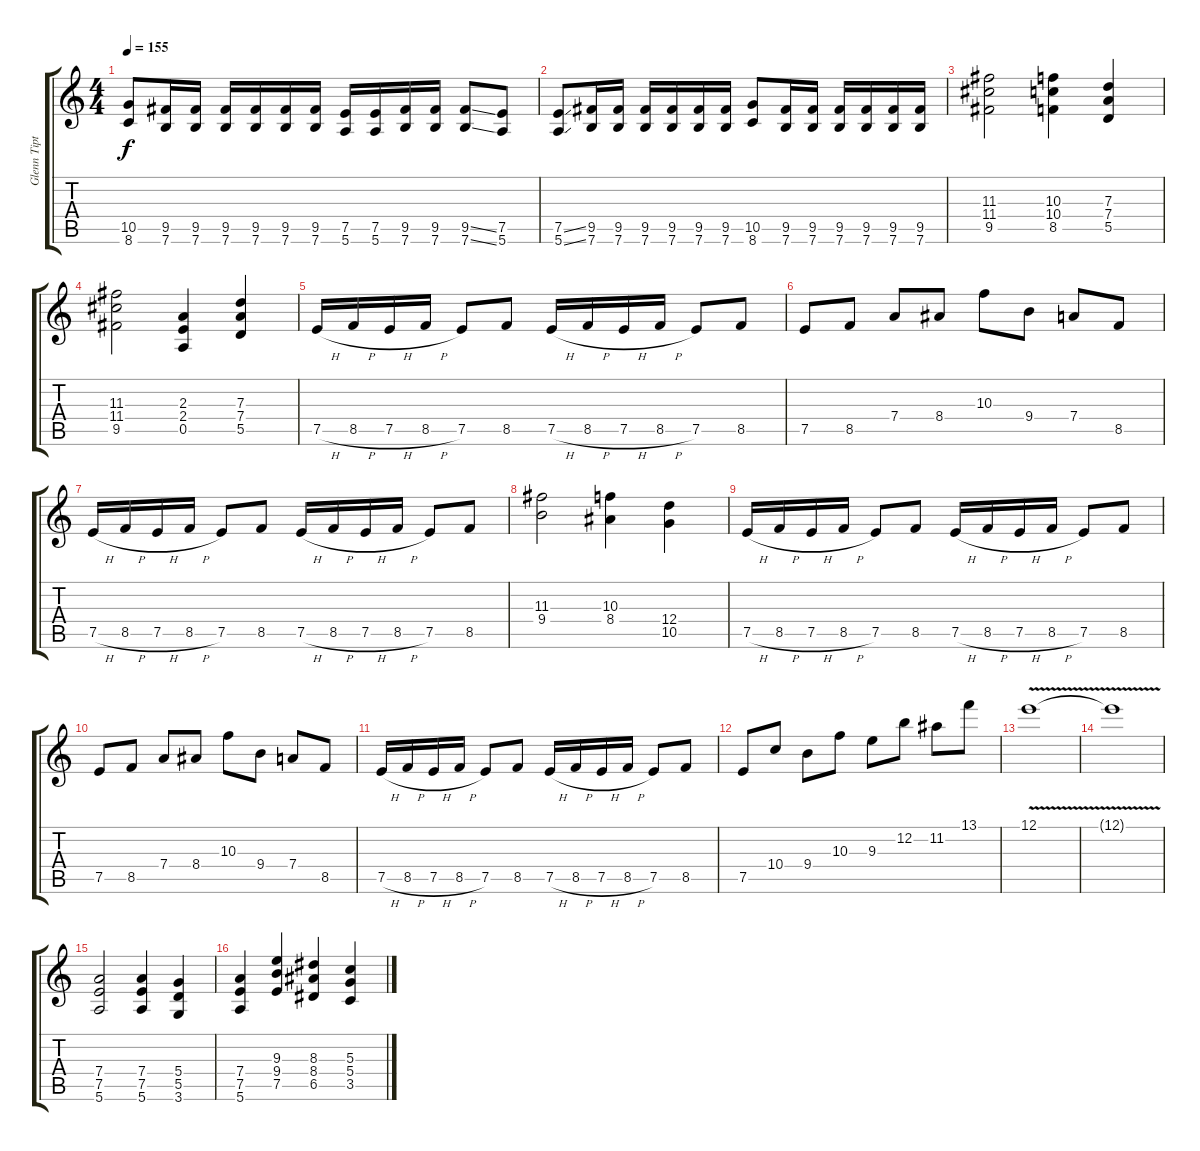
\track ("Glenn Tipton" "Glenn Tipt") {instrument distortionguitar}
\staff {score tabs}
\tuning (E4 B3 G3 D3 A2 E2) {hide}
\ts (4 4)
\tempo 155
\clef g2
\ks c
(10.5 8.6).8{dy f} (9.5 7.6).16 (9.5 7.6).16 (9.5 7.6).16 (9.5 7.6).16 (9.5 7.6).16 (9.5 7.6).16 (7.5 5.6).16 (7.5 5.6).16 (9.5 7.6).16 (9.5 7.6).16 (9.5{ss} 7.6{ss}).8 (7.5 5.6).8 |
(7.5{ss} 5.6{ss}).8 (9.5 7.6).16 (9.5 7.6).16 (9.5 7.6).16 (9.5 7.6).16 (9.5 7.6).16 (9.5 7.6).16 (10.5 8.6).8 (9.5 7.6).16 (9.5 7.6).16 (9.5 7.6).16 (9.5 7.6).16 (9.5 7.6).16 (9.5 7.6).16 |
(11.3 11.4 9.5).2 (10.3 10.4 8.5).4 (7.3 7.4 5.5).4 |
(11.3 11.4 9.5).2 (2.3 2.4 0.5).4 (7.3 7.4 5.5).4 |
7.5{h}.16 8.5{h}.16 7.5{h}.16 8.5{h}.16 7.5.8 8.5.8 7.5{h}.16 8.5{h}.16 7.5{h}.16 8.5{h}.16 7.5.8 8.5.8 |
7.5.8 8.5.8 7.4.8 8.4.8 10.3.8 9.4.8 7.4.8 8.5.8 |
7.5{h}.16 8.5{h}.16 7.5{h}.16 8.5{h}.16 7.5.8 8.5.8 7.5{h}.16 8.5{h}.16 7.5{h}.16 8.5{h}.16 7.5.8 8.5.8 |
(11.3 9.4).2 (10.3 8.4).4 (12.4 10.5).4 |
7.5{h}.16 8.5{h}.16 7.5{h}.16 8.5{h}.16 7.5.8 8.5.8 7.5{h}.16 8.5{h}.16 7.5{h}.16 8.5{h}.16 7.5.8 8.5.8 |
7.5.8 8.5.8 7.4.8 8.4.8 10.3.8 9.4.8 7.4.8 8.5.8 |
7.5{h}.16 8.5{h}.16 7.5{h}.16 8.5{h}.16 7.5.8 8.5.8 7.5{h}.16 8.5{h}.16 7.5{h}.16 8.5{h}.16 7.5.8 8.5.8 |
7.5.8 10.4.8 9.4.8 10.3.8 9.3.8 12.2.8 11.2.8 13.1.8 |
12.1{v}.1 |
12.1{t}.1 |
(7.4 7.5 5.6).2 (7.4 7.5 5.6).4 (5.4 5.5 3.6).4 |
(7.4 7.5 5.6).4 (9.3 9.4 7.5).4 (8.3 8.4 6.5).4 (5.3 5.4 3.5).4
